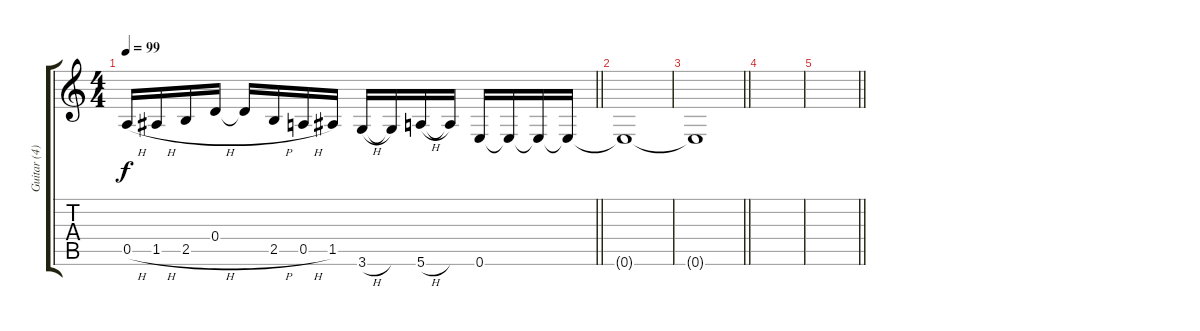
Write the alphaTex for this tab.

\track ("Guitar (4)" "Guitar (4)") {instrument overdrivenguitar}
\staff {score tabs}
\tuning (E4 B3 G3 D3 A2 E2) {hide}
\ts (4 4)
\tempo 99
\clef g2
\barLineRight lightlight
\ks c
0.5{h}.16{dy f} 1.5{h}.16 2.5{h}.16 0.4.16 0.4{t}.16 2.5{h}.16 0.5{h}.16 1.5.16 3.6{h}.16 3.6{t}.16 5.6{h}.16 5.6{t}.16 0.6.16 0.6{t}.16 0.6{t}.16 0.6{t}.16 |
0.6{t}.1 |
\barLineRight lightlight
0.6{t}.1 |
|
\barLineRight lightlight
